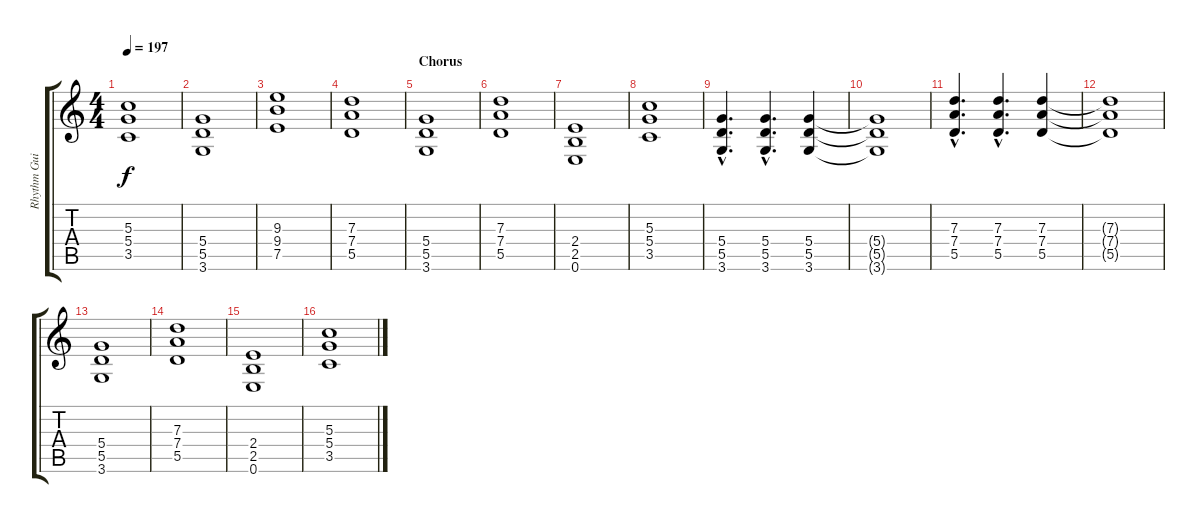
\track ("Rhythm Guitar 2" "Rhythm Gui") {instrument distortionguitar}
\staff {score tabs}
\tuning (E4 B3 G3 D3 A2 E2) {hide}
\ts (4 4)
\tempo 197
\clef g2
\ks c
(5.3 5.4 3.5).1{dy f} |
(5.4 5.5 3.6).1 |
(9.3 9.4 7.5).1 |
(7.3 7.4 5.5).1 |
\section ("" "Chorus")
(5.4 5.5 3.6).1 |
(7.3 7.4 5.5).1 |
(2.4 2.5 0.6).1 |
(5.3 5.4 3.5).1 |
(5.4{hac} 5.5{hac} 3.6{hac}).4{d} (5.4{hac} 5.5{hac} 3.6{hac}).4{d} (5.4 5.5 3.6).4 |
(5.4{t} 5.5{t} 3.6{t}).1 |
(7.3{hac} 7.4{hac} 5.5{hac}).4{d} (7.3{hac} 7.4{hac} 5.5{hac}).4{d} (7.3 7.4 5.5).4 |
(7.3{t} 7.4{t} 5.5{t}).1 |
(5.4 5.5 3.6).1 |
(7.3 7.4 5.5).1 |
(2.4 2.5 0.6).1 |
(5.3 5.4 3.5).1
